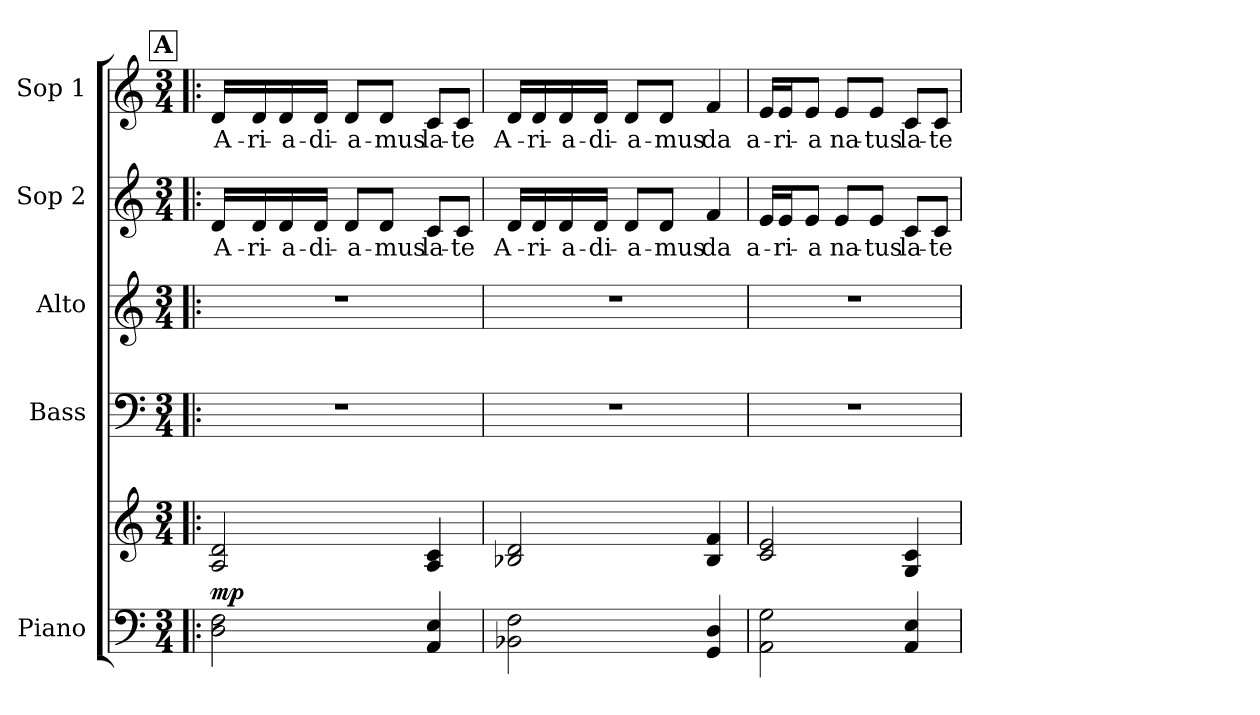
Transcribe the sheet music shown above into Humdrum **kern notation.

**kern	**kern	**dynam	**kern	**kern	**kern	**text	**kern	**text
*part5	*part5	*part5	*part4	*part3	*part2	*part2	*part1	*part1
*staff6	*staff5	*staff5/6	*staff4	*staff3	*staff2	*staff2	*staff1	*staff1
*I"Piano	*	*	*I"Bass	*I"Alto	*I"Sop 2	*	*I"Sop 1	*
*I'Pno.	*	*	*I'B.	*I'A.	*I'S.2	*	*I'S.1	*
!!LO:LB:g=z
*clefF4	*clefG2	*	*clefF4	*clefG2	*clefG2	*	*clefG2	*
*k[]	*k[]	*	*k[]	*k[]	*k[]	*	*k[]	*
*M3/4	*M3/4	*	*M3/4	*M3/4	*M3/4	*	*M3/4	*
!!LO:REH:place=s1:a:B:fs=15.4267:t=A
=7!|:	=7!|:	=7!|:	=7!|:	=7!|:	=7!|:	=7!|:	=7!|:	=7!|:
!	!	!LO:DY:a=2	!	!	!	!	!	!
2D\ 2F\	2A/ 2d/	mp	2.r	2.r	16d/LL	A-	16d/LL	A-
.	.	.	.	.	16d/	-ri-	16d/	-ri-
.	.	.	.	.	16d/	-a-	16d/	-a-
.	.	.	.	.	16d/JJ	-di-	16d/JJ	-di-
.	.	.	.	.	8d/L	-a-	8d/L	-a-
.	.	.	.	.	8d/J	-mus	8d/J	-mus
4AA/ 4E/	4A/ 4c/	.	.	.	8c/L	la-	8c/L	la-
.	.	.	.	.	8c/J	-te	8c/J	-te
=8	=8	=8	=8	=8	=8	=8	=8	=8
2BB-X\ 2F\	2B-X/ 2d/	.	2.r	2.r	16d/LL	A-	16d/LL	A-
.	.	.	.	.	16d/	-ri-	16d/	-ri-
.	.	.	.	.	16d/	-a-	16d/	-a-
.	.	.	.	.	16d/JJ	-di-	16d/JJ	-di-
.	.	.	.	.	8d/L	-a-	8d/L	-a-
.	.	.	.	.	8d/J	-mus	8d/J	-mus
4GG/ 4D/	4B-/ 4f/	.	.	.	4f/	da	4f/	da
=9	=9	=9	=9	=9	=9	=9	=9	=9
2AA\ 2G\	2c/ 2e/	.	2.r	2.r	16e/LL	a-	16e/LL	a-
.	.	.	.	.	16e/J	-ri-	16e/J	-ri-
.	.	.	.	.	8e/J	-a	8e/J	-a
.	.	.	.	.	8e/L	na-	8e/L	na-
.	.	.	.	.	8e/J	-tus	8e/J	-tus
4AA/ 4E/	4G/ 4c/	.	.	.	8c/L	la-	8c/L	la-
.	.	.	.	.	8c/J	-te	8c/J	-te
=	=	=	=	=	=	=	=	=
*-	*-	*-	*-	*-	*-	*-	*-	*-
